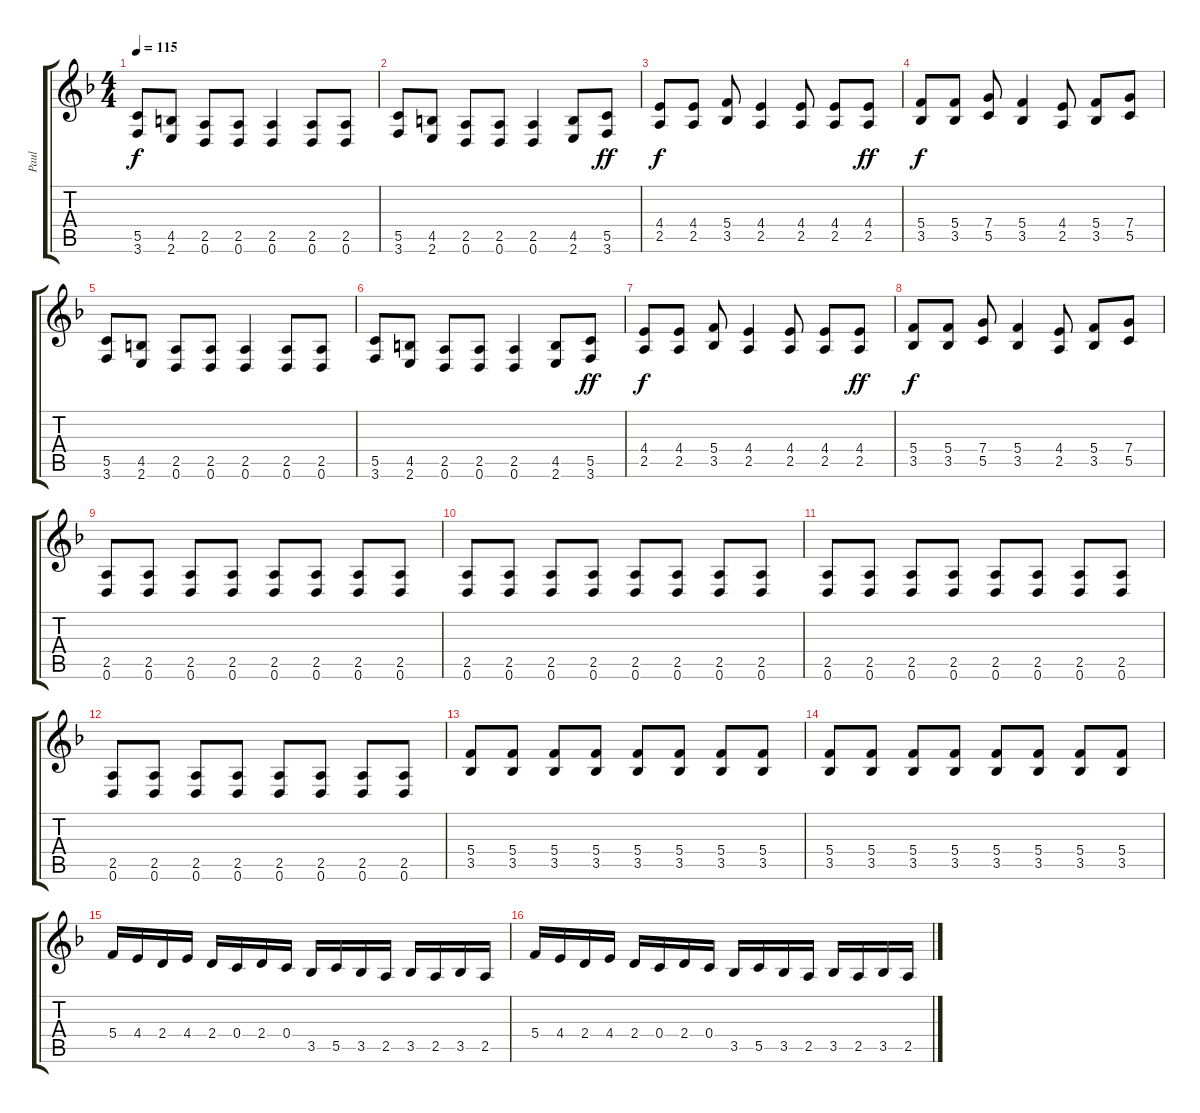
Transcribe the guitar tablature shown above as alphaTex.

\track ("Paul" "Paul") {instrument distortionguitar}
\staff {score tabs}
\tuning (D4 A3 F3 C3 G2 D2) {hide}
\ts (4 4)
\tempo 115
\clef g2
\ks dminor
(5.5 3.6).8{dy f} (4.5 2.6).8 (2.5 0.6).8 (2.5 0.6).8 (2.5 0.6).4 (2.5 0.6).8 (2.5 0.6).8 |
(5.5 3.6).8 (4.5 2.6).8 (2.5 0.6).8 (2.5 0.6).8 (2.5 0.6).4 (4.5 2.6).8 (5.5 3.6).8{dy ff} |
(4.4 2.5).8{dy f} (4.4 2.5).8 (5.4 3.5).8 (4.4 2.5).4 (4.4 2.5).8 (4.4 2.5).8 (4.4 2.5).8{dy ff} |
(5.4 3.5).8{dy f} (5.4 3.5).8 (7.4 5.5).8 (5.4 3.5).4 (4.4 2.5).8 (5.4 3.5).8 (7.4 5.5).8 |
(5.5 3.6).8 (4.5 2.6).8 (2.5 0.6).8 (2.5 0.6).8 (2.5 0.6).4 (2.5 0.6).8 (2.5 0.6).8 |
(5.5 3.6).8 (4.5 2.6).8 (2.5 0.6).8 (2.5 0.6).8 (2.5 0.6).4 (4.5 2.6).8 (5.5 3.6).8{dy ff} |
(4.4 2.5).8{dy f} (4.4 2.5).8 (5.4 3.5).8 (4.4 2.5).4 (4.4 2.5).8 (4.4 2.5).8 (4.4 2.5).8{dy ff} |
(5.4 3.5).8{dy f} (5.4 3.5).8 (7.4 5.5).8 (5.4 3.5).4 (4.4 2.5).8 (5.4 3.5).8 (7.4 5.5).8 |
(2.5 0.6).8 (2.5 0.6).8 (2.5 0.6).8 (2.5 0.6).8 (2.5 0.6).8 (2.5 0.6).8 (2.5 0.6).8 (2.5 0.6).8 |
(2.5 0.6).8 (2.5 0.6).8 (2.5 0.6).8 (2.5 0.6).8 (2.5 0.6).8 (2.5 0.6).8 (2.5 0.6).8 (2.5 0.6).8 |
(2.5 0.6).8 (2.5 0.6).8 (2.5 0.6).8 (2.5 0.6).8 (2.5 0.6).8 (2.5 0.6).8 (2.5 0.6).8 (2.5 0.6).8 |
(2.5 0.6).8 (2.5 0.6).8 (2.5 0.6).8 (2.5 0.6).8 (2.5 0.6).8 (2.5 0.6).8 (2.5 0.6).8 (2.5 0.6).8 |
(5.4 3.5).8 (5.4 3.5).8 (5.4 3.5).8 (5.4 3.5).8 (5.4 3.5).8 (5.4 3.5).8 (5.4 3.5).8 (5.4 3.5).8 |
(5.4 3.5).8 (5.4 3.5).8 (5.4 3.5).8 (5.4 3.5).8 (5.4 3.5).8 (5.4 3.5).8 (5.4 3.5).8 (5.4 3.5).8 |
5.4.16 4.4.16 2.4.16 4.4.16 2.4.16 0.4.16 2.4.16 0.4.16 3.5.16 5.5.16 3.5.16 2.5.16 3.5.16 2.5.16 3.5.16 2.5.16 |
5.4.16 4.4.16 2.4.16 4.4.16 2.4.16 0.4.16 2.4.16 0.4.16 3.5.16 5.5.16 3.5.16 2.5.16 3.5.16 2.5.16 3.5.16 2.5.16
